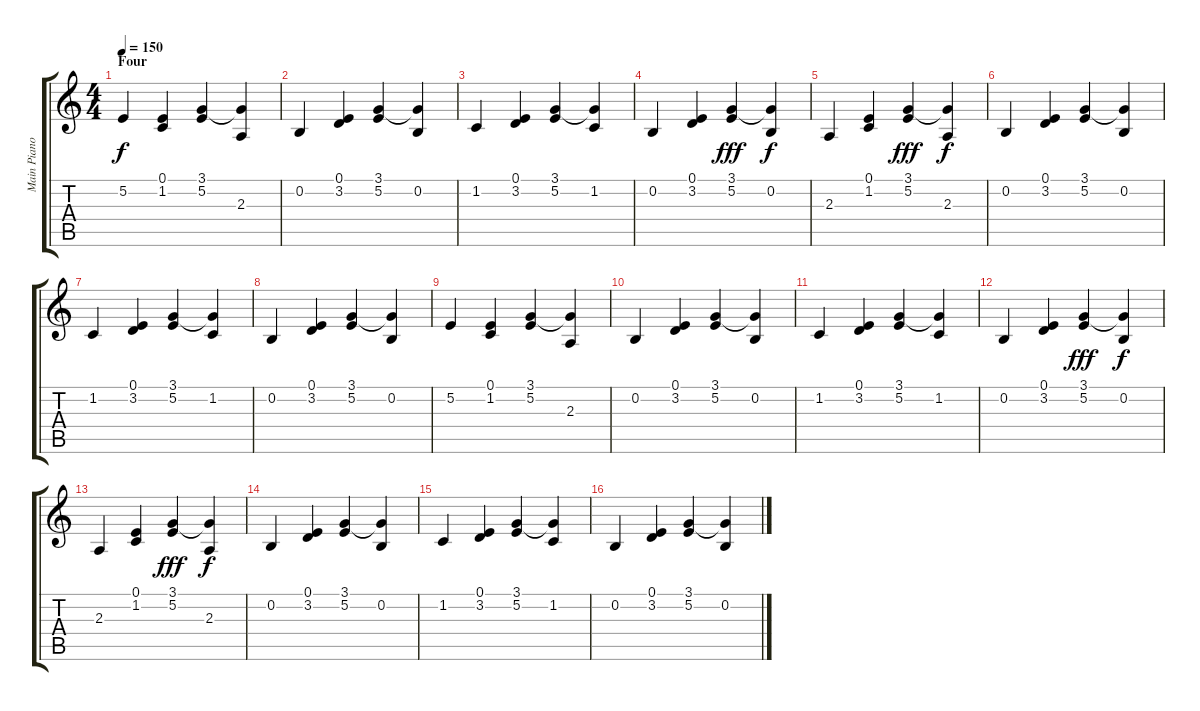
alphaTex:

\track ("Main Piano" "Main Piano") {instrument acousticgrandpiano}
\staff {score tabs}
\tuning (E4 B3 G3 D3 A2 E2) {hide}
\ts (4 4)
\section ("" "Four")
\tempo 150
\clef g2
\ks c
5.2.4{dy f} (0.1 1.2).4 (3.1 5.2).4 (3.1{t} 2.3).4 |
0.2.4 (0.1 3.2).4 (3.1 5.2).4 (3.1{t} 0.2).4 |
1.2.4 (0.1 3.2).4 (3.1 5.2).4 (3.1{t} 1.2).4 |
0.2.4 (0.1 3.2).4 (3.1 5.2).4{dy fff} (3.1{t} 0.2).4{dy f} |
2.3.4 (0.1 1.2).4 (3.1 5.2).4{dy fff} (3.1{t} 2.3).4{dy f} |
0.2.4 (0.1 3.2).4 (3.1 5.2).4 (3.1{t} 0.2).4 |
1.2.4 (0.1 3.2).4 (3.1 5.2).4 (3.1{t} 1.2).4 |
0.2.4 (0.1 3.2).4 (3.1 5.2).4 (3.1{t} 0.2).4 |
5.2.4 (0.1 1.2).4 (3.1 5.2).4 (3.1{t} 2.3).4 |
0.2.4 (0.1 3.2).4 (3.1 5.2).4 (3.1{t} 0.2).4 |
1.2.4 (0.1 3.2).4 (3.1 5.2).4 (3.1{t} 1.2).4 |
0.2.4 (0.1 3.2).4 (3.1 5.2).4{dy fff} (3.1{t} 0.2).4{dy f} |
2.3.4 (0.1 1.2).4 (3.1 5.2).4{dy fff} (3.1{t} 2.3).4{dy f} |
0.2.4 (0.1 3.2).4 (3.1 5.2).4 (3.1{t} 0.2).4 |
1.2.4 (0.1 3.2).4 (3.1 5.2).4 (3.1{t} 1.2).4 |
0.2.4 (0.1 3.2).4 (3.1 5.2).4 (3.1{t} 0.2).4
